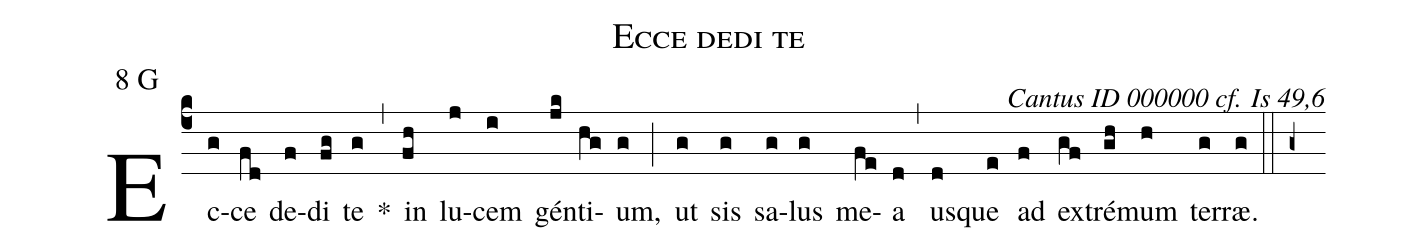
name: Ecce dedi te;
mode: 8;
mode-differentia: G;
commentary: Cantus ID 000000 cf. Is 49,6;
%%
(c4)

Ec(g)ce(fd) de(f)di(fg) te(g) *(,) in(fh) lu(j)cem(i) gén(jk)ti(hg)um,(g) (;) ut(g) sis(g) sa(g)lus(g) me(fe)a(d) (,) us(d)que(e) ad(f) ex(gf)tré(gh)mum(h) ter(g)ræ.(g)

(::)

(g+)
